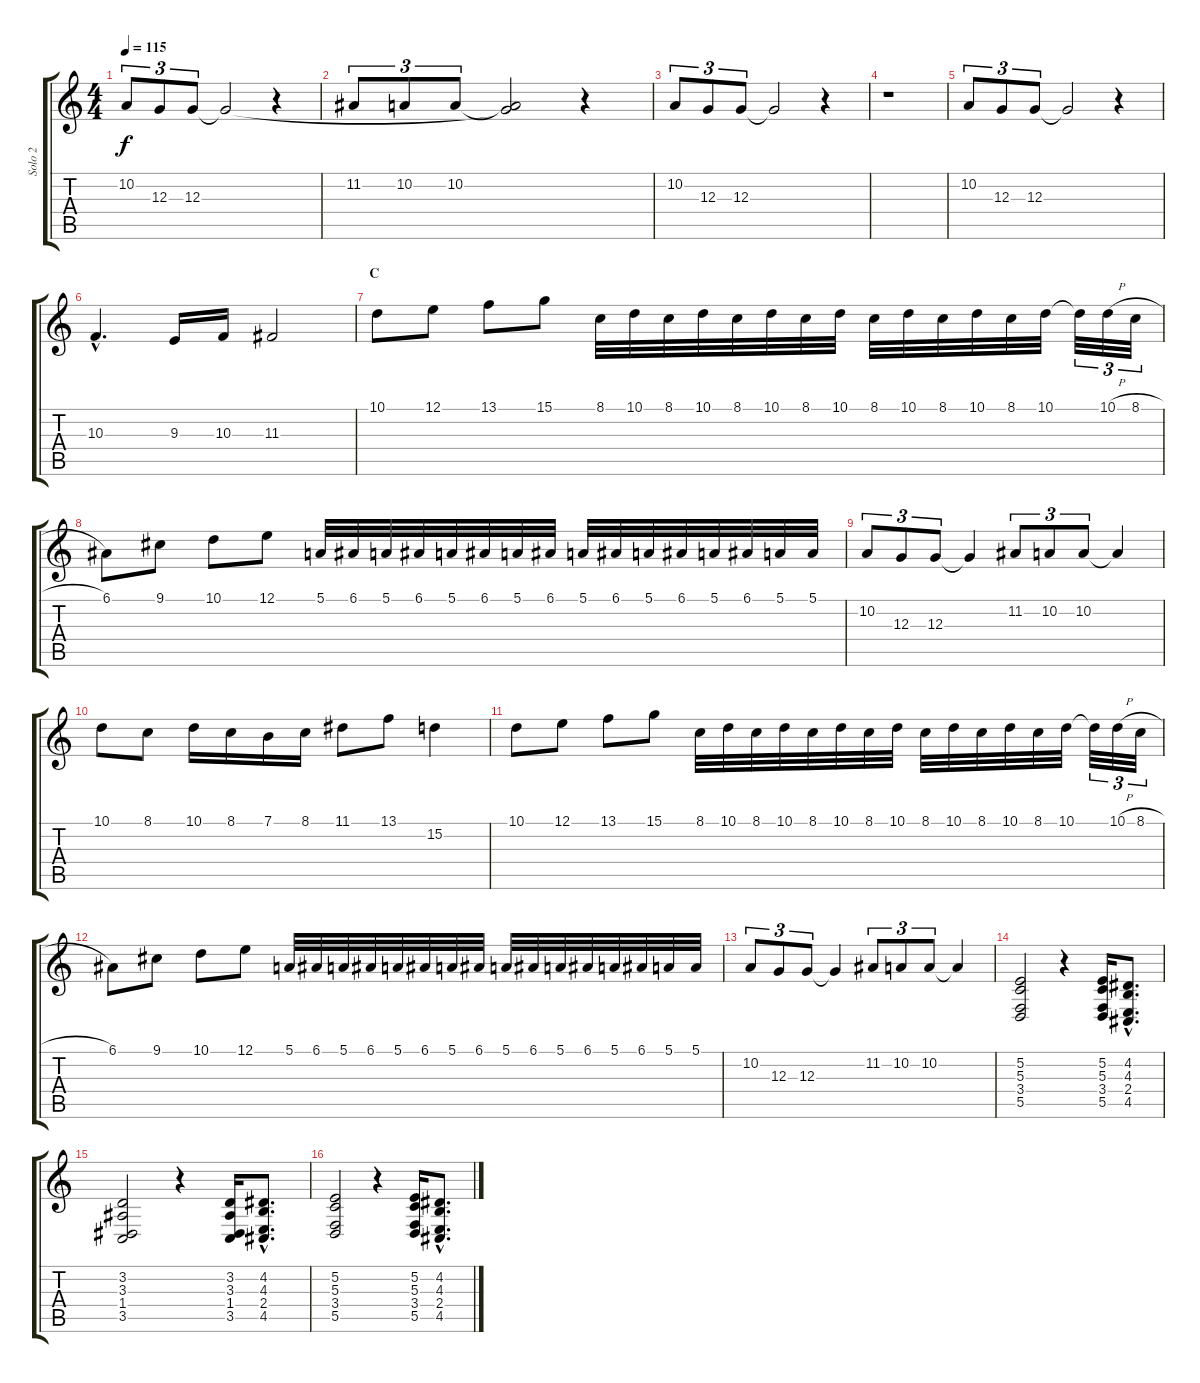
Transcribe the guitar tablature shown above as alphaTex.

\track ("Solo 2" "Solo 2") {instrument musicbox}
\staff {score tabs}
\tuning (E4 B3 G3 D3 A2 E2) {hide}
\ts (4 4)
\tempo 115
\clef g2
\ks c
10.2.8{tu (3 2) dy f} 12.3.8{tu (3 2)} 12.3.8{tu (3 2)} 12.3{t}.2 r.4 |
11.2.8{tu (3 2)} 10.2.8{tu (3 2)} 10.2.8{tu (3 2)} (10.2{t} 12.3{t}).2 r.4 |
10.2.8{tu (3 2)} 12.3.8{tu (3 2)} 12.3.8{tu (3 2)} 12.3{t}.2 r.4 |
r.1 |
10.2.8{tu (3 2)} 12.3.8{tu (3 2)} 12.3.8{tu (3 2)} 12.3{t}.2 r.4 |
10.3{hac}.4{d volume 12} 9.3.16 10.3.16 11.3.2 |
\section ("" "C")
10.1.8{instrument vibraphone} 12.1.8 13.1.8 15.1.8 8.1.32 10.1.32 8.1.32 10.1.32 8.1.32 10.1.32 8.1.32 10.1.32 8.1.32 10.1.32 8.1.32 10.1.32 8.1.32 10.1.32 10.1{t}.32{tu (3 2)} 10.1{h}.32{tu (3 2)} 8.1{h}.32{tu (3 2)} |
6.1.8 9.1.8 10.1.8 12.1.8 5.1.32 6.1.32 5.1.32 6.1.32 5.1.32 6.1.32 5.1.32 6.1.32 5.1.32 6.1.32 5.1.32 6.1.32 5.1.32 6.1.32 5.1.32 5.1.32 |
10.2.8{tu (3 2)} 12.3.8{tu (3 2)} 12.3.8{tu (3 2)} 12.3{t}.4 11.2.8{tu (3 2)} 10.2.8{tu (3 2)} 10.2.8{tu (3 2)} 10.2{t}.4 |
10.1.8 8.1.8 10.1.16 8.1.16 7.1.16 8.1.16 11.1.8 13.1.8 15.2.4 |
10.1.8 12.1.8 13.1.8 15.1.8 8.1.32 10.1.32 8.1.32 10.1.32 8.1.32 10.1.32 8.1.32 10.1.32 8.1.32 10.1.32 8.1.32 10.1.32 8.1.32 10.1.32 10.1{t}.32{tu (3 2)} 10.1{h}.32{tu (3 2)} 8.1{h}.32{tu (3 2)} |
6.1.8 9.1.8 10.1.8 12.1.8 5.1.32 6.1.32 5.1.32 6.1.32 5.1.32 6.1.32 5.1.32 6.1.32 5.1.32 6.1.32 5.1.32 6.1.32 5.1.32 6.1.32 5.1.32 5.1.32 |
10.2.8{tu (3 2)} 12.3.8{tu (3 2)} 12.3.8{tu (3 2)} 12.3{t}.4 11.2.8{tu (3 2)} 10.2.8{tu (3 2)} 10.2.8{tu (3 2)} 10.2{t}.4 |
(5.2 5.3 3.4 5.5).2{volume 8 instrument acousticgrandpiano} r.4 (5.2 5.3 3.4 5.5).16 (4.2{hac} 4.3{hac} 2.4{hac} 4.5{hac}).8{d} |
(3.2 3.3 1.4 3.5).2 r.4 (3.2 3.3 1.4 3.5).16 (4.2{hac} 4.3{hac} 2.4{hac} 4.5{hac}).8{d} |
(5.2 5.3 3.4 5.5).2 r.4 (5.2 5.3 3.4 5.5).16 (4.2{hac} 4.3{hac} 2.4{hac} 4.5{hac}).8{d}
